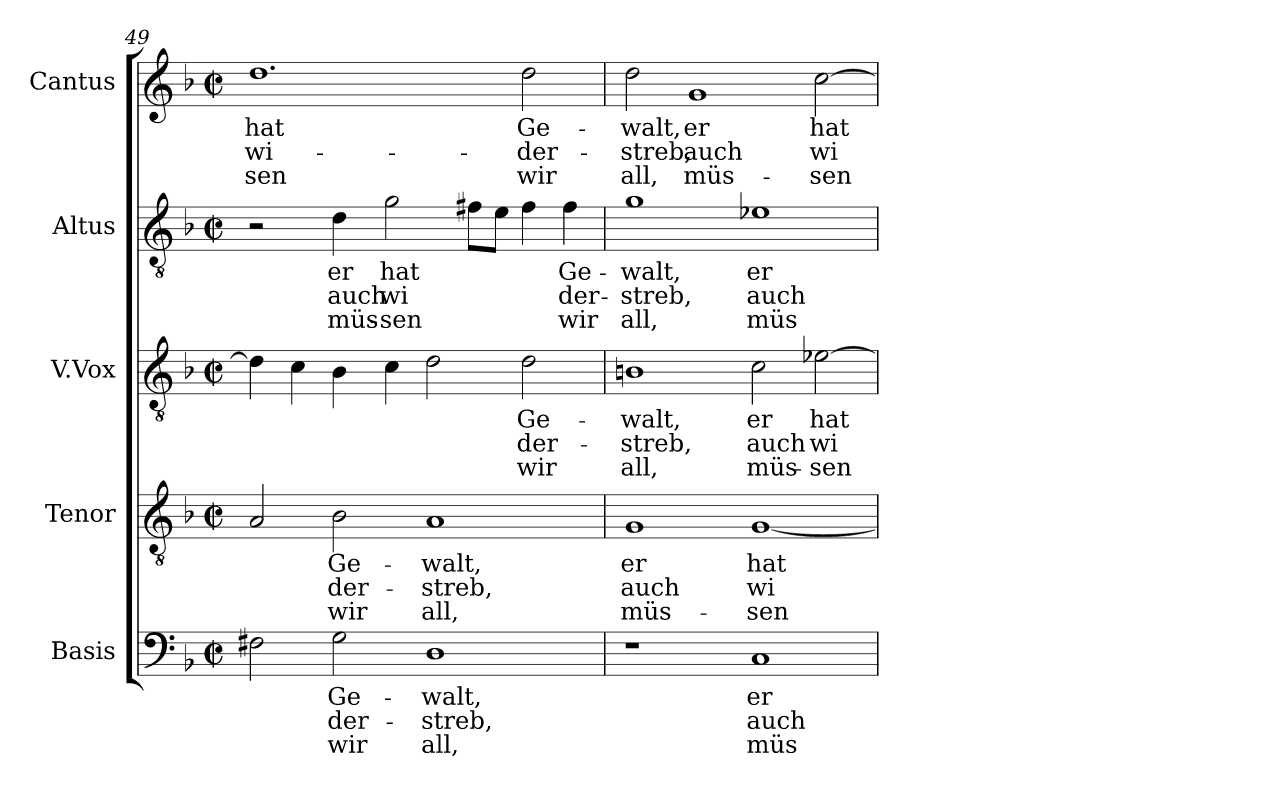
**kern	**text	**text	**text	**kern	**text	**text	**text	**kern	**text	**text	**text	**kern	**text	**text	**text	**kern	**text	**text	**text
*part5	*part5	*part5	*part5	*part4	*part4	*part4	*part4	*part3	*part3	*part3	*part3	*part2	*part2	*part2	*part2	*part1	*part1	*part1	*part1
*staff5	*staff5	*staff5	*staff5	*staff4	*staff4	*staff4	*staff4	*staff3	*staff3	*staff3	*staff3	*staff2	*staff2	*staff2	*staff2	*staff1	*staff1	*staff1	*staff1
*I"Basis	*	*	*	*I"Tenor	*	*	*	*I"V.Vox	*	*	*	*I"Altus	*	*	*	*I"Cantus	*	*	*
*I'B	*	*	*	*I'T	*	*	*	*	*	*	*	*I'A	*	*	*	*I'C	*	*	*
!!LO:LB:g=z
*clefF4	*	*	*	*clefGv2	*	*	*	*clefGv2	*	*	*	*clefGv2	*	*	*	*clefG2	*	*	*
*k[b-]	*	*	*	*k[b-]	*	*	*	*k[b-]	*	*	*	*k[b-]	*	*	*	*k[b-]	*	*	*
*F:	*	*	*	*F:	*	*	*	*F:	*	*	*	*F:	*	*	*	*F:	*	*	*
*M2/2	*	*	*	*M2/2	*	*	*	*M2/2	*	*	*	*M2/2	*	*	*	*M2/2	*	*	*
*met(c|)	*	*	*	*met(c|)	*	*	*	*met(c|)	*	*	*	*met(c|)	*	*	*	*met(c|)	*	*	*
=49	=49	=49	=49	=49	=49	=49	=49	=49	=49	=49	=49	=49	=49	=49	=49	=49	=49	=49	=49
!	!LO:LY:b:cj	!LO:LY:b:cj	!LO:LY:b:cj	!	!LO:LY:b:cj	!LO:LY:b:cj	!LO:LY:b:cj	!	!LO:LY:b:cj	!LO:LY:b:cj	!LO:LY:b:cj	!	!	!	!	!	!LO:LY:b:cj	!LO:LY:b:cj	!LO:LY:b:cj
2F#X\	.	-	--	2A/	.	-	--	4d\]	.	-	--	2r	.	.	.	1.dd	-hat	wi-	-sen
!	!	!	!	!	!	!	!	!	!LO:LY:b:cj	!LO:LY:b:cj	!LO:LY:b:cj	!	!	!	!	!	!	!	!
.	.	.	.	.	.	.	.	4c\	-	-	--	.	.	.	.	.	.	.	.
!	!LO:LY:b:cj	!LO:LY:b:cj	!LO:LY:b:cj	!	!LO:LY:b:cj	!LO:LY:b:cj	!LO:LY:b:cj	!	!LO:LY:b:cj	!LO:LY:b:cj	!LO:LY:b:cj	!	!LO:LY:b:cj	!LO:LY:b:cj	!LO:LY:b:cj	!	!	!	!
2G\	-Ge-	-der-	-wir	2B-\	-Ge-	-der-	-wir	4B-\	-	-	--	4d\	er	auch	müs-	.	.	.	.
!	!	!	!	!	!	!	!	!	!LO:LY:b:cj	!LO:LY:b:cj	!LO:LY:b:cj	!	!LO:LY:b:cj	!LO:LY:b:cj	!LO:LY:b:cj	!	!	!	!
.	.	.	.	.	.	.	.	4c\	-	-	--	2g\	-hat	wi-	-sen	.	.	.	.
!	!LO:LY:b:cj	!LO:LY:b:cj	!LO:LY:b:cj	!	!LO:LY:b:cj	!LO:LY:b:cj	!LO:LY:b:cj	!	!LO:LY:b:cj	!LO:LY:b:cj	!LO:LY:b:cj	!	!	!	!	!	!	!	!
1D	walt,	streb,	all,	1A	walt,	streb,	all,	2d\	-	-	--	.	.	.	.	.	.	.	.
!	!	!	!	!	!	!	!	!	!	!	!	!	!LO:LY:b:cj	!LO:LY:b:cj	!LO:LY:b:cj	!	!	!	!
.	.	.	.	.	.	.	.	.	.	.	.	8f#X\L	.	-	--	.	.	.	.
!	!	!	!	!	!	!	!	!	!	!	!	!	!LO:LY:b:cj	!LO:LY:b:cj	!LO:LY:b:cj	!	!	!	!
.	.	.	.	.	.	.	.	.	.	.	.	8e\J	-	-	--	.	.	.	.
!	!	!	!	!	!	!	!	!	!LO:LY:b:cj	!LO:LY:b:cj	!LO:LY:b:cj	!	!LO:LY:b:cj	!LO:LY:b:cj	!LO:LY:b:cj	!	!LO:LY:b:cj	!LO:LY:b:cj	!LO:LY:b:cj
.	.	.	.	.	.	.	.	2d\	-Ge-	-der-	-wir	4f#\	-	-	--	2dd\	Ge-	-der-	-wir
!	!	!	!	!	!	!	!	!	!	!	!	!	!LO:LY:b:cj	!LO:LY:b:cj	!LO:LY:b:cj	!	!	!	!
.	.	.	.	.	.	.	.	.	.	.	.	4f#\	-Ge-	-der-	-wir	.	.	.	.
=50	=50	=50	=50	=50	=50	=50	=50	=50	=50	=50	=50	=50	=50	=50	=50	=50	=50	=50	=50
!	!	!	!	!	!LO:LY:b:cj	!LO:LY:b:cj	!LO:LY:b:cj	!	!LO:LY:b:cj	!LO:LY:b:cj	!LO:LY:b:cj	!	!LO:LY:b:cj	!LO:LY:b:cj	!LO:LY:b:cj	!	!LO:LY:b:cj	!LO:LY:b:cj	!LO:LY:b:cj
1r	.	.	.	1G	er	auch	müs-	1Bn	walt,	streb,	all,	1g	walt,	streb,	all,	2dd\	walt,	streb,	all,
!	!	!	!	!	!	!	!	!	!	!	!	!	!	!	!	!	!LO:LY:b:cj	!LO:LY:b:cj	!LO:LY:b:cj
.	.	.	.	.	.	.	.	.	.	.	.	.	.	.	.	1g	er	auch	müs-
!	!LO:LY:b:cj	!LO:LY:b:cj	!LO:LY:b:cj	!	!LO:LY:b:cj	!LO:LY:b:cj	!LO:LY:b:cj	!	!LO:LY:b:cj	!LO:LY:b:cj	!LO:LY:b:cj	!	!LO:LY:b:cj	!LO:LY:b:cj	!LO:LY:b:cj	!	!	!	!
1C	er	auch	müs-	[<1G	-hat	wi-	-sen	2c\	er	auch	müs-	1e-X	er	auch	müs-	.	.	.	.
!	!	!	!	!	!	!	!	!	!LO:LY:b:cj	!LO:LY:b:cj	!LO:LY:b:cj	!	!	!	!	!	!LO:LY:b:cj	!LO:LY:b:cj	!LO:LY:b:cj
.	.	.	.	.	.	.	.	[>2e-X\	-hat	wi-	-sen	.	.	.	.	[>2cc\	-hat	wi-	-sen
=	=	=	=	=	=	=	=	=	=	=	=	=	=	=	=	=	=	=	=
*-	*-	*-	*-	*-	*-	*-	*-	*-	*-	*-	*-	*-	*-	*-	*-	*-	*-	*-	*-
